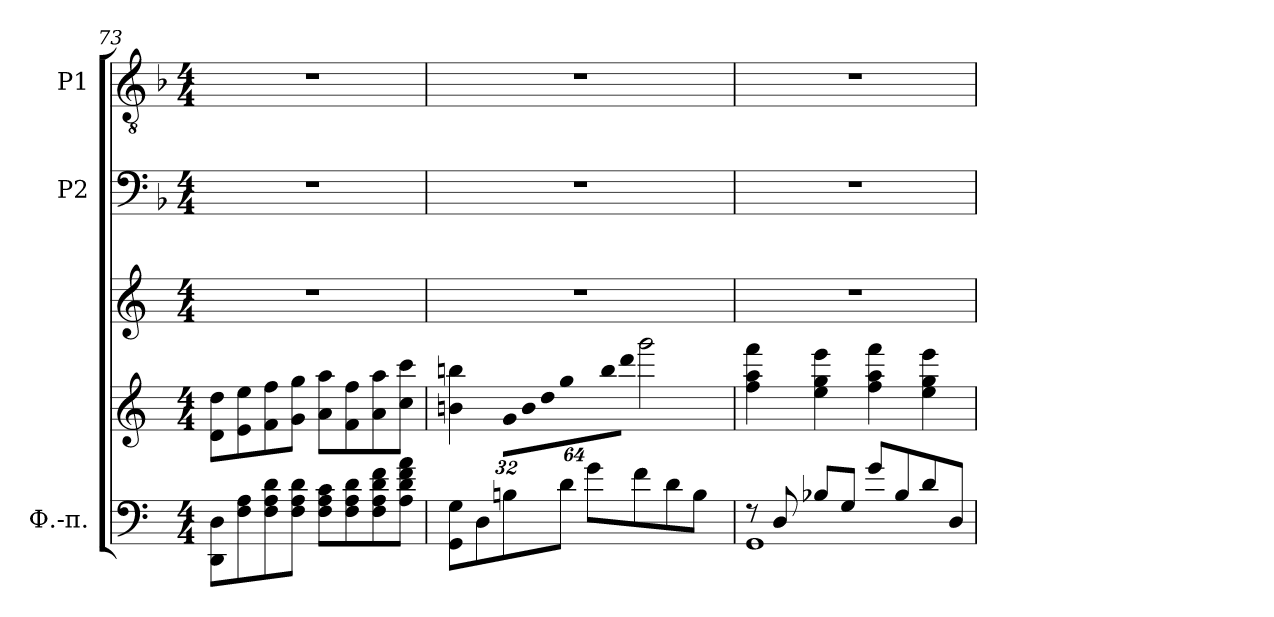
**kern	**kern	**kern	**kern	**kern
*part3	*part3	*part3	*part2	*part1
*staff5	*staff4	*staff3	*staff2	*staff1
*I"Ф.-п.	*	*	*I"P2	*I"P1
*clefF4	*clefG2	*clefG2	*clefF4	*clefGv2
*	*	*	*	*ITrd7c12
*k[]	*k[]	*k[]	*k[b-]	*k[b-]
*C:	*C:	*C:	*F:	*F:
*M4/4	*M4/4	*M4/4	*M4/4	*M4/4
=73	=73	=73	=73	=73
8DDi\ 8DiL	8di\ 8ddiL	1r	1r	1r
8Fi\ 8Ai	8ei\ 8eei	.	.	.
8Fi\ 8Ai 8di	8fi\ 8ffi	.	.	.
8Fi\ 8Ai 8diJ	8gi\ 8ggiJ	.	.	.
8Fi\ 8Ai 8ciL	8ai\ 8aaiL	.	.	.
8Fi\ 8Ai 8di	8fi\ 8ffi	.	.	.
8Fi\ 8Ai 8di 8fi	8ai\ 8aai	.	.	.
8Ai\ 8di 8fi 8aiJ	8cci\ 8ccciJ	.	.	.
=74	=74	=74	=74	=74
8GGi\ 8GiL	4bni\ 4bbni	1r	1r	1r
8Di\	.	.	.	.
*	*Xbrackettup	*	*	*
!	!LO:N:vis=16	!	!	!
8Bni\	512%21gi\LL	.	.	.
!	!LO:N:vis=16	!	!	!
.	1024%43bi\	.	.	.
!	!LO:N:vis=16	!	!	!
.	1024%43ddi\	.	.	.
!	!LO:N:vis=16	!	!	!
8di\J	512%21ggi\	.	.	.
!	!LO:N:vis=16	!	!	!
.	1024%43bbi\	.	.	.
!	!LO:N:vis=16	!	!	!
.	1024%43dddi\JJ	.	.	.
8gi\L	2gggi\	.	.	.
8fi\	.	.	.	.
8di\	.	.	.	.
8Bi\J	.	.	.	.
!!LO:LB:g=z
=75	=75	=75	=75	=75
*^	*	*	*	*
8r	1GGi	4ffi\ 4aai 4fffi	1r	1r	1r
8Di/	.	.	.	.	.
8B-i/L	.	4eei\ 4ggi 4eeei	.	.	.
8Gi/J	.	.	.	.	.
8gi/L	.	4ffi\ 4aai 4fffi	.	.	.
8B-i/	.	.	.	.	.
8di/	.	4eei\ 4ggi 4eeei	.	.	.
8Di/J	.	.	.	.	.
*v	*v	*	*	*	*
=	=	=	=	=
*-	*-	*-	*-	*-
